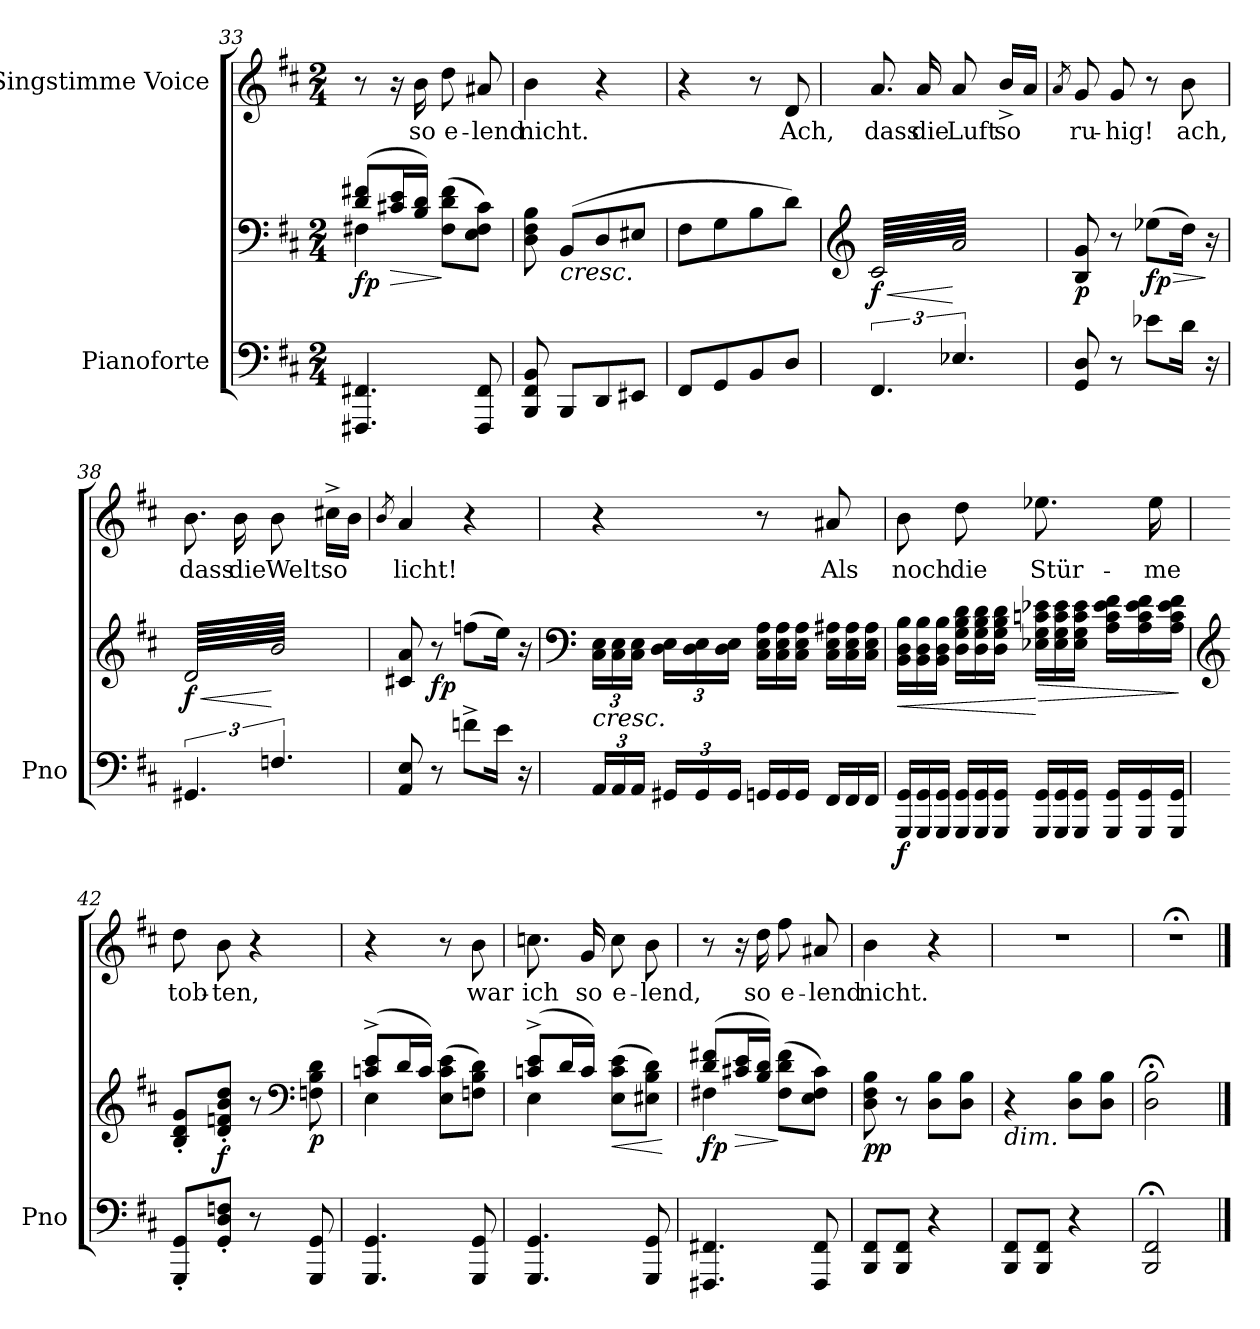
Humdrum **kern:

**kern	**kern	**dynam	**kern	**text
*part2	*part2	*part2	*part1	*part1
*staff3	*staff2	*staff2/3	*staff1	*staff1
*I"Pianoforte	*	*	*I"Singstimme Voice	*
*I'Pno	*	*	*	*
*clefF4	*clefF4	*	*clefG2	*
*k[f#c#]	*k[f#c#]	*	*k[f#c#]	*
*M2/4	*M2/4	*	*M2/4	*
=33	=33	=33	=33	=33
*	*^	*	*	*
!	!	!	!LO:DY:b	!	!
4.FFF#X/ 4.FF#X/	(>8d/ 8f#X/L	4F#X\	fp	8r	.
!	!	!	!LO:HP:b	!	!
.	16c#X/ 16e/L	.	>	16r	.
.	16B/ 16d/JJ)	.	.	16b\	so
.	(>8F#\ 8d\ 8f#\L	4ryy	]	8dd\	e-
8FFF#/ 8FF#/	8E\ 8F#\ 8c#\J)	.	.	8a#X/	lend
*	*v	*v	*	*	*
=34	=34	=34	=34	=34
8BBB/ 8FF#/ 8BB/	8D\ 8F#\ 8B\	.	4b\	nicht.
!	!LO:TX:b:i:t=cresc.	!	!	!
8BBB/L	(8BB/L	.	.	.
8DD/	8D/	.	4r	.
8EE#X/J	8E#X/J	.	.	.
=35	=35	=35	=35	=35
8FF#/L	8F#\L	.	4r	.
8GG/	8G\	.	.	.
8BB/	8B\	.	8r	.
8D/J	8d\J)	.	8d/	Ach,
=36	=36	=36	=36	=36
*	*clefG2	*	*	*
!	!	!LO:HP:b	!	!
!	!	!LO:HP:n=1:b	!	!
!	!	!LO:DY:n=1:b	!	!
*	*tremolo	*	*	*
6.FF#/	64c#/LLLL	< > f	8.a/	dass
.	64a/	.	.	.
.	64c#/	.	.	.
.	64a/	.	.	.
.	64c#/	.	.	.
.	64a/	.	.	.
.	64c#/	.	.	.
.	64a/	.	.	.
.	64c#/	.	.	.
.	64a/	.	.	.
.	64c#/	.	.	.
.	64a/	.	.	.
.	64c#/	.	16a/	die
.	64a/	.	.	.
.	64c#/	.	.	.
.	64a/	.	.	.
6.E-X/	64c#/	[	8a/	Luft
.	64a/	.	.	.
.	64c#/	.	.	.
.	64a/	.	.	.
.	64c#/	.	.	.
.	64a/	.	.	.
.	64c#/	.	.	.
.	64a/	.	.	.
.	64c#/	.	16b^>/LL	so
.	64a/	.	.	.
.	64c#/	.	.	.
.	64a/	.	.	.
.	64c#/	.	16a/JJ	.
.	64a/	.	.	.
.	64c#/	.	.	.
.	64a/JJJJ	.	.	.
*	*Xtremolo	*	*	*
.	.	]	.	.
=37	=37	=37	=37	=37
.	.	.	8qa/	.
!	!	!LO:DY:b	!	!
8GG/ 8D/	8B/ 8g/	p	8g/	ru-
.	.	.	.	.
.	.	.	.	.
.	.	.	.	.
.	.	.	.	.
.	.	.	.	.
.	.	.	.	.
.	.	.	.	.
8r	8r	.	8g/	-hig!
.	.	.	.	.
.	.	.	.	.
.	.	.	.	.
.	.	.	.	.
.	.	.	.	.
.	.	.	.	.
.	.	.	.	.
!	!	!LO:HP:b	!	!
!	!	!LO:DY:n=1:b	!	!
8e-X\L	(8ee-X\L	> fp	8r	.
16d\Jk	16dd\Jk)	.	8b\	ach,
16r	16r	]	.	.
=38	=38	=38	=38	=38
!	!	!LO:HP:b	!	!
!	!	!LO:HP:n=1:b	!	!
!	!	!LO:DY:n=1:b	!	!
*	*tremolo	*	*	*
6.GG#X/	64d/LLLL	< > f	8.b\	dass
.	64b/	.	.	.
.	64d/	.	.	.
.	64b/	.	.	.
.	64d/	.	.	.
.	64b/	.	.	.
.	64d/	.	.	.
.	64b/	.	.	.
.	64d/	.	.	.
.	64b/	.	.	.
.	64d/	.	.	.
.	64b/	.	.	.
.	64d/	.	16b\	die
.	64b/	.	.	.
.	64d/	.	.	.
.	64b/	.	.	.
6.Fn/	64d/	[	8b\	Welt
.	64b/	.	.	.
.	64d/	.	.	.
.	64b/	.	.	.
.	64d/	.	.	.
.	64b/	.	.	.
.	64d/	.	.	.
.	64b/	.	.	.
.	64d/	.	16cc#X^\LL	so
.	64b/	.	.	.
.	64d/	.	.	.
.	64b/	.	.	.
.	64d/	.	16b\JJ	.
.	64b/	.	.	.
.	64d/	.	.	.
.	64b/JJJJ	.	.	.
*	*Xtremolo	*	*	*
.	.	]	.	.
=39	=39	=39	=39	=39
.	.	.	8qb/	.
8AA/ 8E/	8c#X/ 8a/	.	4a/	licht!
.	.	.	.	.
.	.	.	.	.
.	.	.	.	.
.	.	.	.	.
.	.	.	.	.
.	.	.	.	.
.	.	.	.	.
!	!	!LO:DY:b	!	!
8r	8r	fp	.	.
.	.	.	.	.
.	.	.	.	.
.	.	.	.	.
.	.	.	.	.
.	.	.	.	.
.	.	.	.	.
.	.	.	.	.
8fn^\L	(8ffn\L	.	4r	.
16e\Jk	16ee\Jk)	.	.	.
16r	16r	.	.	.
=40	=40	=40	=40	=40
*	*clefF4	*	*	*
!	!LO:TX:b:i:t=cresc.	!	!	!
24AA/LL	24C#\ 24E\LL	.	4r	.
24AA/	24C#\ 24E\	.	.	.
24AA/JJ	24C#\ 24E\JJ	.	.	.
24GG#X/LL	24D\ 24E\LL	.	.	.
24GG#/	24D\ 24E\	.	.	.
24GG#/JJ	24D\ 24E\JJ	.	.	.
*Xtuplet	*Xtuplet	*	*	*
24GGn/LL	24C#\ 24E\ 24A\LL	.	8r	.
24GG/	24C#\ 24E\ 24A\	.	.	.
24GG/JJ	24C#\ 24E\ 24A\JJ	.	.	.
24FF#/LL	24C#\ 24E\ 24A#X\LL	.	8a#X/	Als
24FF#/	24C#\ 24E\ 24A#\	.	.	.
24FF#/JJ	24C#\ 24E\ 24A#\JJ	.	.	.
=41	=41	=41	=41	=41
!	!	!LO:HP:b	!	!
!	!	!LO:DY:n=1:b=2	!	!
24GGG/ 24GG/LL	24BB\ 24D\ 24B\LL	< f	8b\	noch
24GGG/ 24GG/	24BB\ 24D\ 24B\	.	.	.
24GGG/ 24GG/JJ	24BB\ 24D\ 24B\JJ	.	.	.
24GGG/ 24GG/LL	24D\ 24G\ 24B\ 24d\LL	.	8dd\	die
24GGG/ 24GG/	24D\ 24G\ 24B\ 24d\	.	.	.
24GGG/ 24GG/JJ	24D\ 24G\ 24B\ 24d\JJ	.	.	.
!	!	!LO:HP:n=1:b	!	!
24GGG/ 24GG/LL	24E-X\ 24G\ 24cn\ 24e-X\LL	[ >	8.ee-X\	Stür-
24GGG/ 24GG/	24E-\ 24G\ 24c\ 24e-\	.	.	.
24GGG/ 24GG/JJ	24E-\ 24G\ 24c\ 24e-\JJ	.	.	.
24GGG/ 24GG/LL	24A\ 24c\ 24e-\ 24f#\LL	.	.	.
24GGG/ 24GG/	24A\ 24c\ 24e-\ 24f#\	.	.	.
.	.	.	16ee-\	-me
24GGG/ 24GG/JJ	24A\ 24c\ 24e-\ 24f#\JJ	.	.	.
.	.	]	.	.
=42	=42	=42	=42	=42
*	*clefG2	*	*	*
8GGG/' 8GG/'L	8B/' 8d/' 8g/'L	.	8dd\	tob-
!	!	!LO:DY:b	!	!
8GG/' 8D/' 8Fn/'J	8d/' 8fn/' 8b/' 8dd/'J	f	8b\	ten,
8r	8r	.	4r	.
*	*clefF4	*	*	*
!	!	!LO:DY:b	!	!
8GGG/ 8GG/	8Fn\ 8B\ 8d\	p	.	.
=43	=43	=43	=43	=43
*	*^	*	*	*
4.GGG/ 4.GG/	(>8cn/^ 8e/^L	4E\	.	4r	.
.	16d/L	.	.	.	.
.	16c/JJ)	.	.	.	.
.	(>8E\ 8c\ 8e\L	4ryy	.	8r	.
8GGG/ 8GG/	8Fn\ 8B\ 8d\J)	.	.	8b\	war
=44	=44	=44	=44	=44	=44
4.GGG/ 4.GG/	(>8cn/^ 8e/^L	4E\	.	8.ccn\	ich
.	16d/L	.	.	.	.
.	16c/JJ)	.	.	16g/	so
!	!	!	!LO:HP:b	!	!
.	(>8E\ 8c\ 8e\L	4ryy	<	8cc\	e-
8GGG/ 8GG/	8E#X\ 8B\ 8d\J)	.	.	8b\	lend,
*	*v	*v	*	*	*
.	.	[	.	.
=45	=45	=45	=45	=45
*	*^	*	*	*
!	!	!	!LO:DY:b	!	!
4.FFF#X/ 4.FF#X/	(>8d/ 8f#X/L	4F#X\	fp	8r	.
!	!	!	!LO:HP:b	!	!
.	16c#X/ 16e/L	.	>	16r	.
.	16B/ 16d/JJ)	.	.	16dd\	so
.	(>8F#\ 8d\ 8f#\L	4ryy	]	8ff#\	e-
8FFF#/ 8FF#/	8E\ 8F#\ 8c#\J)	.	.	8a#X/	lend
*	*v	*v	*	*	*
=46	=46	=46	=46	=46
!	!	!LO:DY:b	!	!
8BBB/ 8FF#/L	8D\ 8F#\ 8B\	pp	4b\	nicht.
8BBB/ 8FF#/J	8r	.	.	.
4r	8D\ 8B\L	.	4r	.
.	8D\ 8B\J	.	.	.
=47	=47	=47	=47	=47
!	!LO:TX:b:i:t=dim.	!	!	!
8BBB/ 8FF#/L	4r	.	2r	.
8BBB/ 8FF#/J	.	.	.	.
4r	8D\ 8B\L	.	.	.
.	8D\ 8B\J	.	.	.
=48	=48	=48	=48	=48
2BBB/;< 2FF#/;<	2D\;< 2B\;<	.	2r;<	.
==	==	==	==	==
*-	*-	*-	*-	*-
